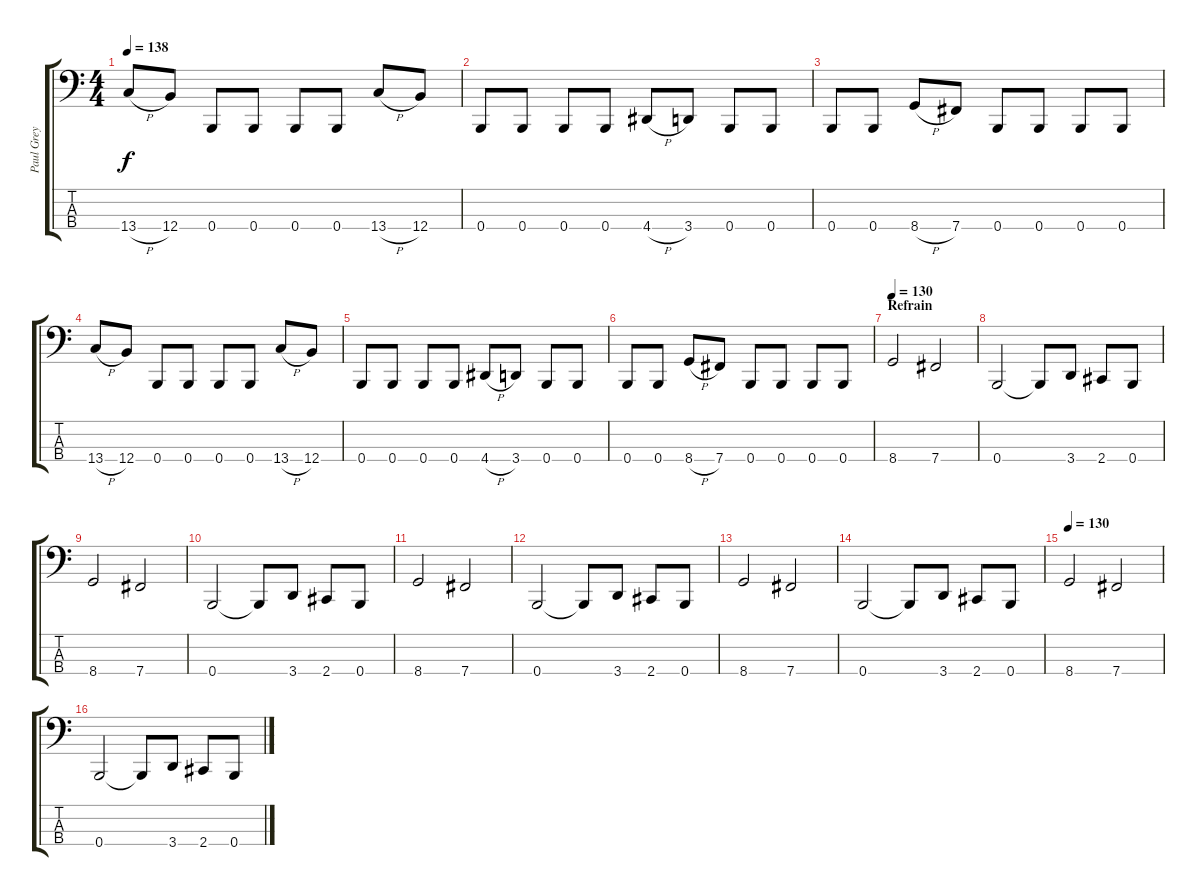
\track ("Paul Grey" "Paul Grey") {instrument electricbassfinger}
\staff {score tabs}
\tuning (E2 B1 Gb1 B0) {hide}
\ts (4 4)
\tempo 138
\clef f4
\ks c
13.4{h}.8{dy f} 12.4.8 0.4.8 0.4.8 0.4.8 0.4.8 13.4{h}.8 12.4.8 |
0.4.8 0.4.8 0.4.8 0.4.8 4.4{h}.8 3.4.8 0.4.8 0.4.8 |
0.4.8 0.4.8 8.4{h}.8 7.4.8 0.4.8 0.4.8 0.4.8 0.4.8 |
13.4{h}.8 12.4.8 0.4.8 0.4.8 0.4.8 0.4.8 13.4{h}.8 12.4.8 |
0.4.8 0.4.8 0.4.8 0.4.8 4.4{h}.8 3.4.8 0.4.8 0.4.8 |
0.4.8 0.4.8 8.4{h}.8 7.4.8 0.4.8 0.4.8 0.4.8 0.4.8 |
\section ("" "Refrain")
\tempo 130
8.4.2 7.4.2 |
0.4.2 0.4{t}.8 3.4.8 2.4.8 0.4.8 |
8.4.2 7.4.2 |
0.4.2 0.4{t}.8 3.4.8 2.4.8 0.4.8 |
8.4.2 7.4.2 |
0.4.2 0.4{t}.8 3.4.8 2.4.8 0.4.8 |
8.4.2 7.4.2 |
0.4.2 0.4{t}.8 3.4.8 2.4.8 0.4.8 |
\tempo 130
8.4.2 7.4.2 |
0.4.2 0.4{t}.8 3.4.8 2.4.8 0.4.8
